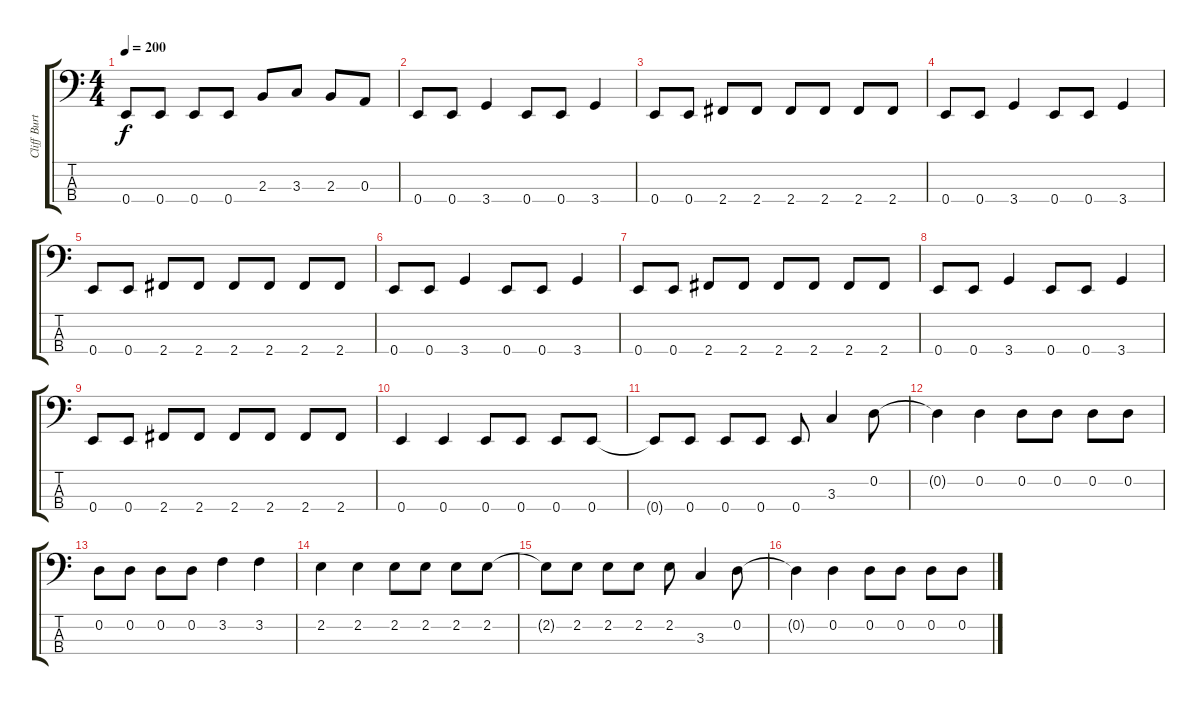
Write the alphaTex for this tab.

\track ("Cliff Burton (Bass)" "Cliff Burt") {instrument electricbasspick}
\staff {score tabs}
\tuning (G2 D2 A1 E1) {hide}
\ts (4 4)
\tempo 200
\clef f4
\ks c
0.4.8{dy f} 0.4.8 0.4.8 0.4.8 2.3.8 3.3.8 2.3.8 0.3.8 |
0.4.8 0.4.8 3.4.4 0.4.8 0.4.8 3.4.4 |
0.4.8 0.4.8 2.4.8 2.4.8 2.4.8 2.4.8 2.4.8 2.4.8 |
0.4.8 0.4.8 3.4.4 0.4.8 0.4.8 3.4.4 |
0.4.8 0.4.8 2.4.8 2.4.8 2.4.8 2.4.8 2.4.8 2.4.8 |
0.4.8 0.4.8 3.4.4 0.4.8 0.4.8 3.4.4 |
0.4.8 0.4.8 2.4.8 2.4.8 2.4.8 2.4.8 2.4.8 2.4.8 |
0.4.8 0.4.8 3.4.4 0.4.8 0.4.8 3.4.4 |
0.4.8 0.4.8 2.4.8 2.4.8 2.4.8 2.4.8 2.4.8 2.4.8 |
0.4.4 0.4.4 0.4.8 0.4.8 0.4.8 0.4.8 |
0.4{t}.8 0.4.8 0.4.8 0.4.8 0.4.8 3.3.4 0.2.8 |
0.2{t}.4 0.2.4 0.2.8 0.2.8 0.2.8 0.2.8 |
0.2.8 0.2.8 0.2.8 0.2.8 3.2.4 3.2.4 |
2.2.4 2.2.4 2.2.8 2.2.8 2.2.8 2.2.8 |
2.2{t}.8 2.2.8 2.2.8 2.2.8 2.2.8 3.3.4 0.2.8 |
0.2{t}.4 0.2.4 0.2.8 0.2.8 0.2.8 0.2.8
